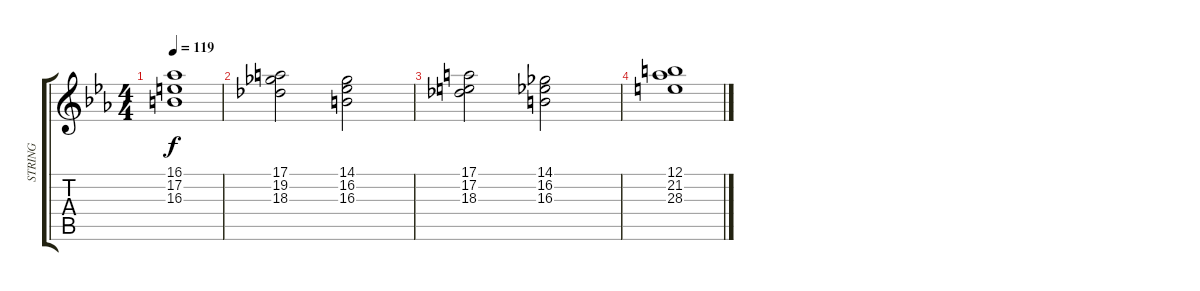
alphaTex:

\track ("STRING" "STRING") {instrument synthstrings2}
\staff {score tabs}
\tuning (E4 B3 G3 D3 A2 E2) {hide}
\ts (4 4)
\tempo 119
\clef g2
\ks eb
(16.1 17.2 16.3).1{dy f} |
(17.1 19.2 18.3).2 (14.1 16.2 16.3).2 |
(17.1 17.2 18.3).2 (14.1 16.2 16.3).2 |
(12.1 21.2 28.3).1
